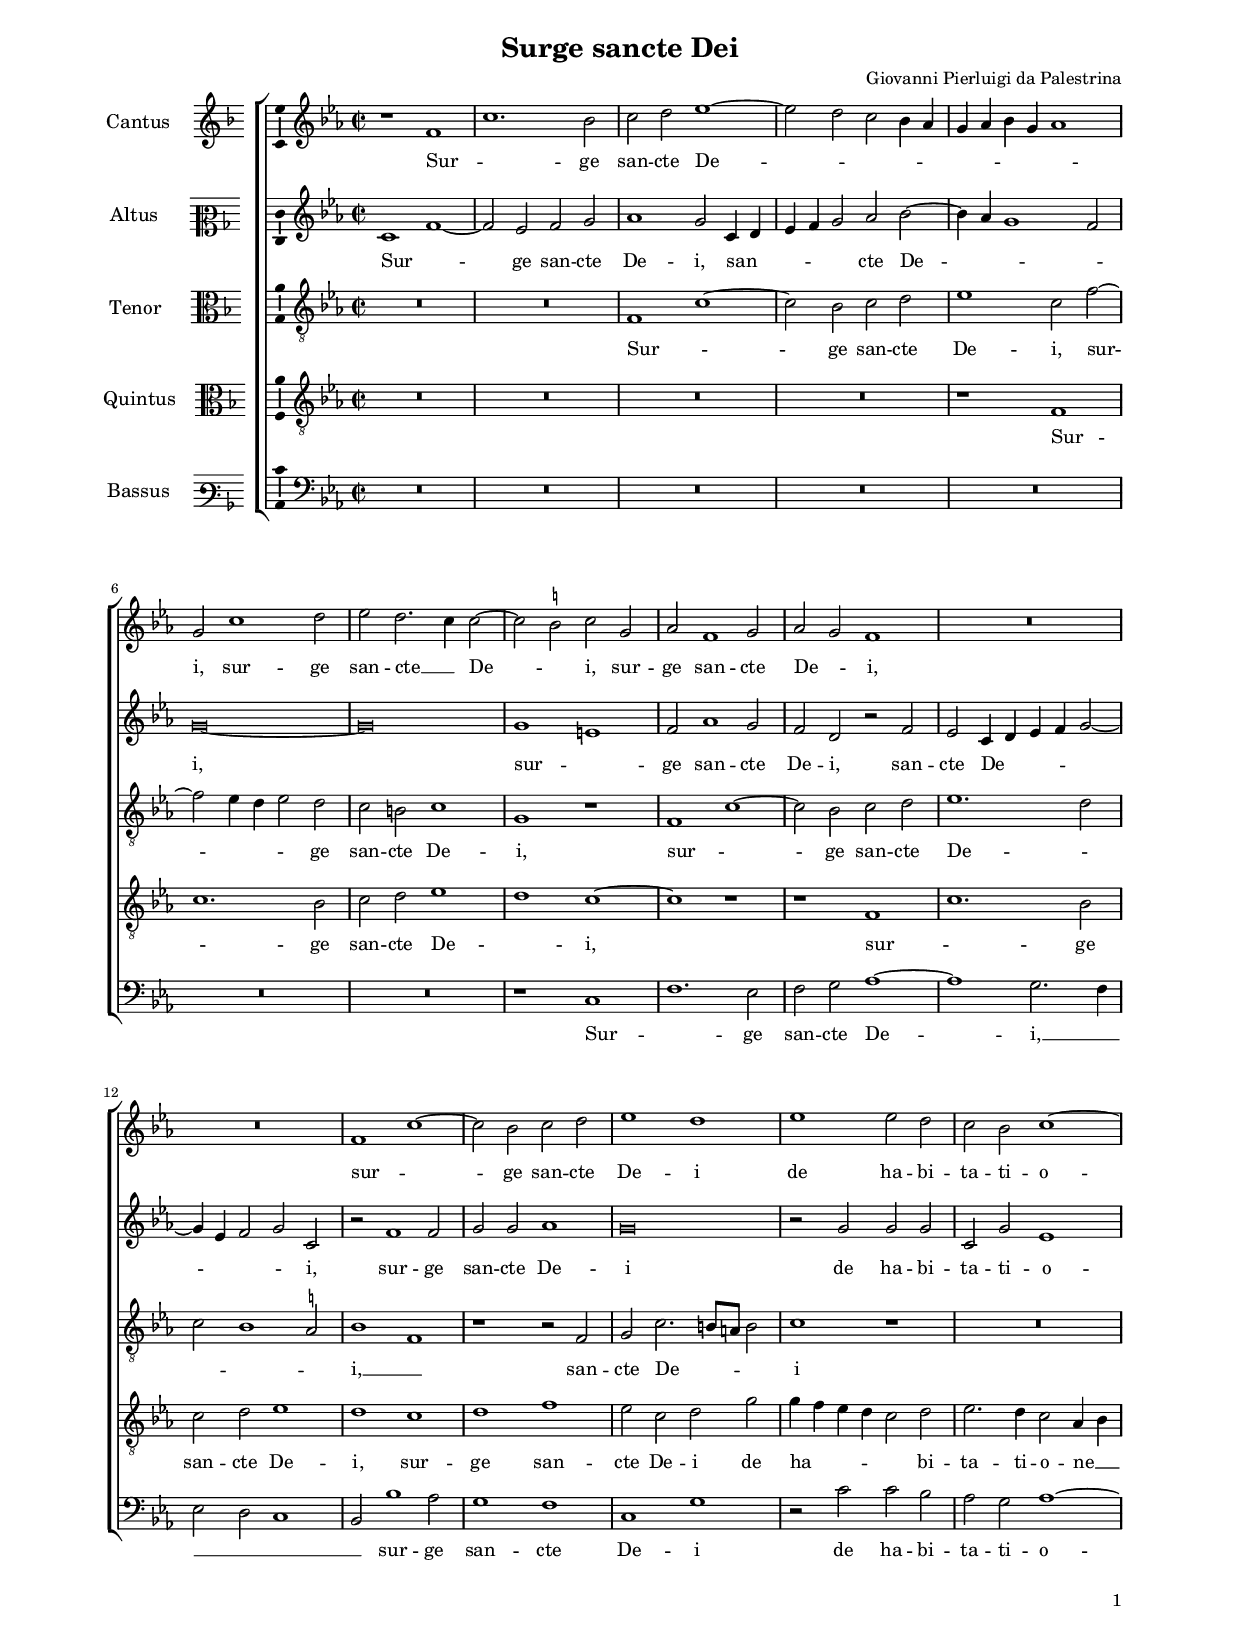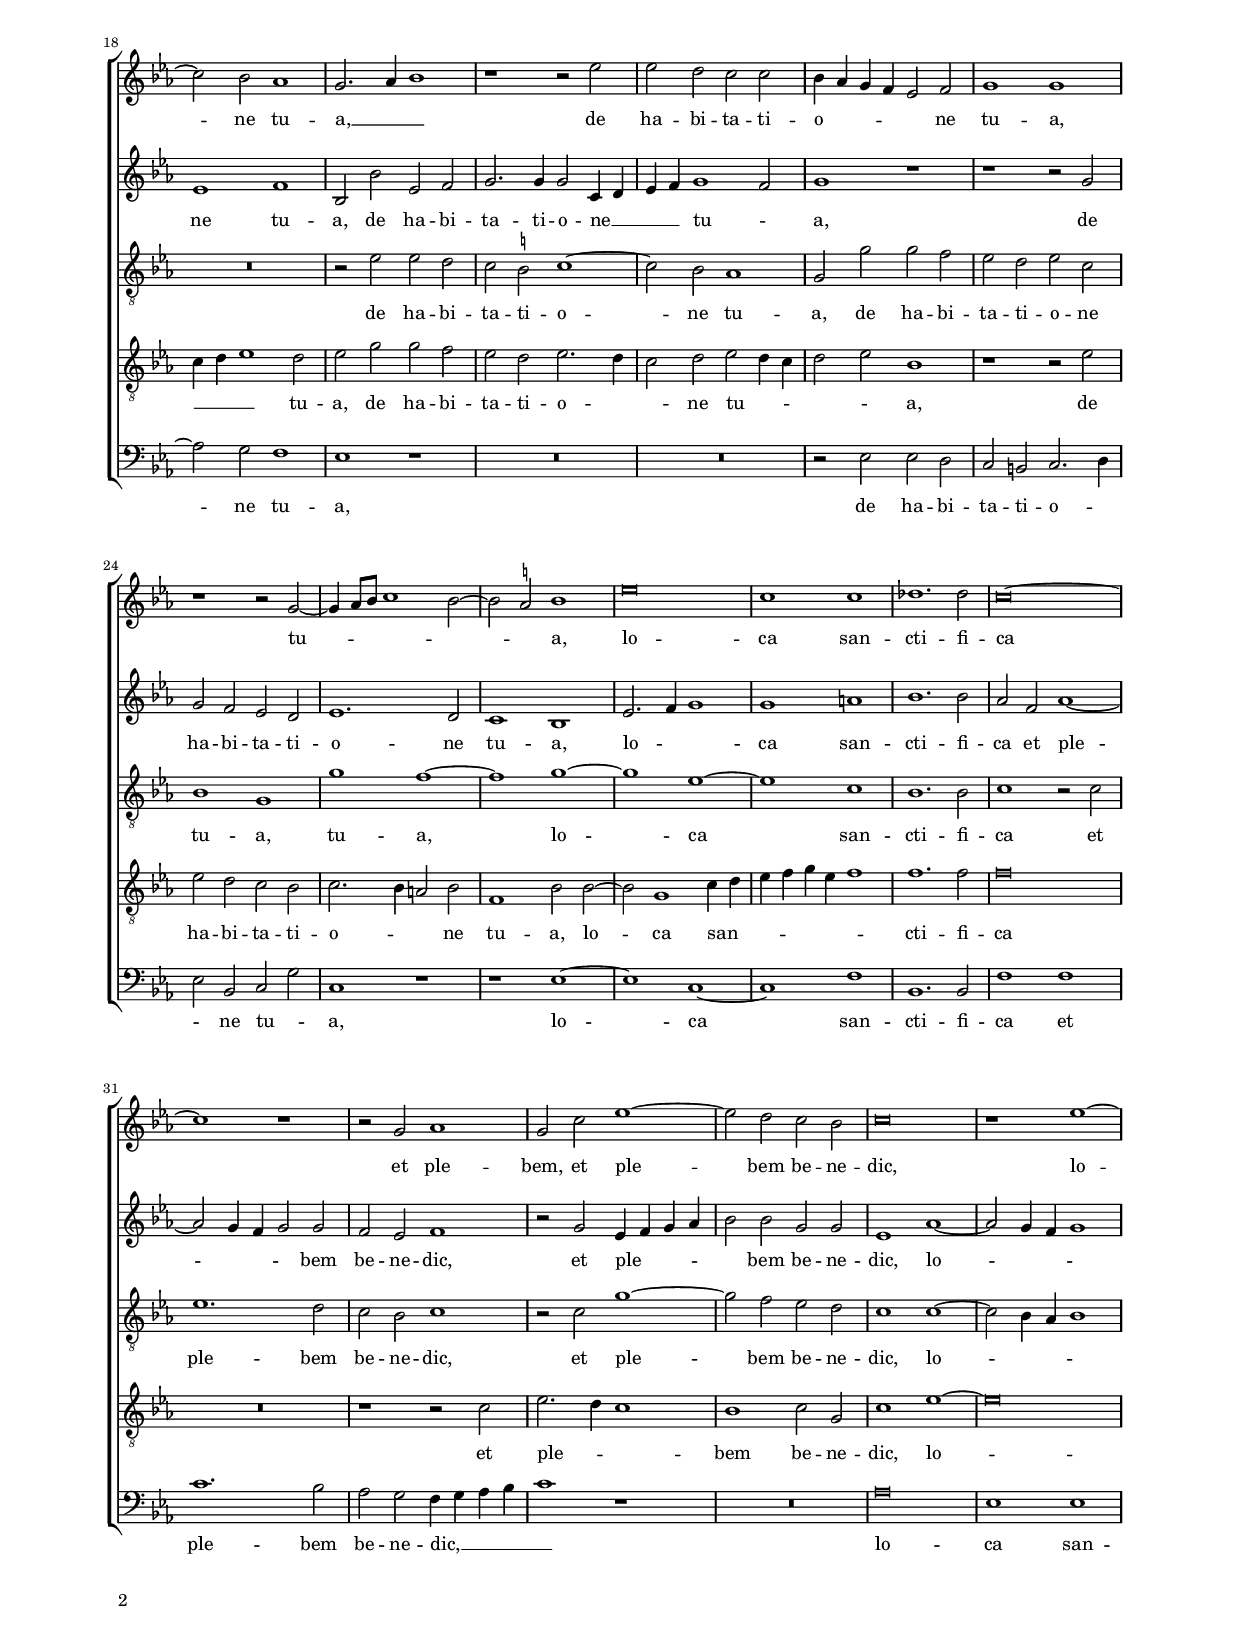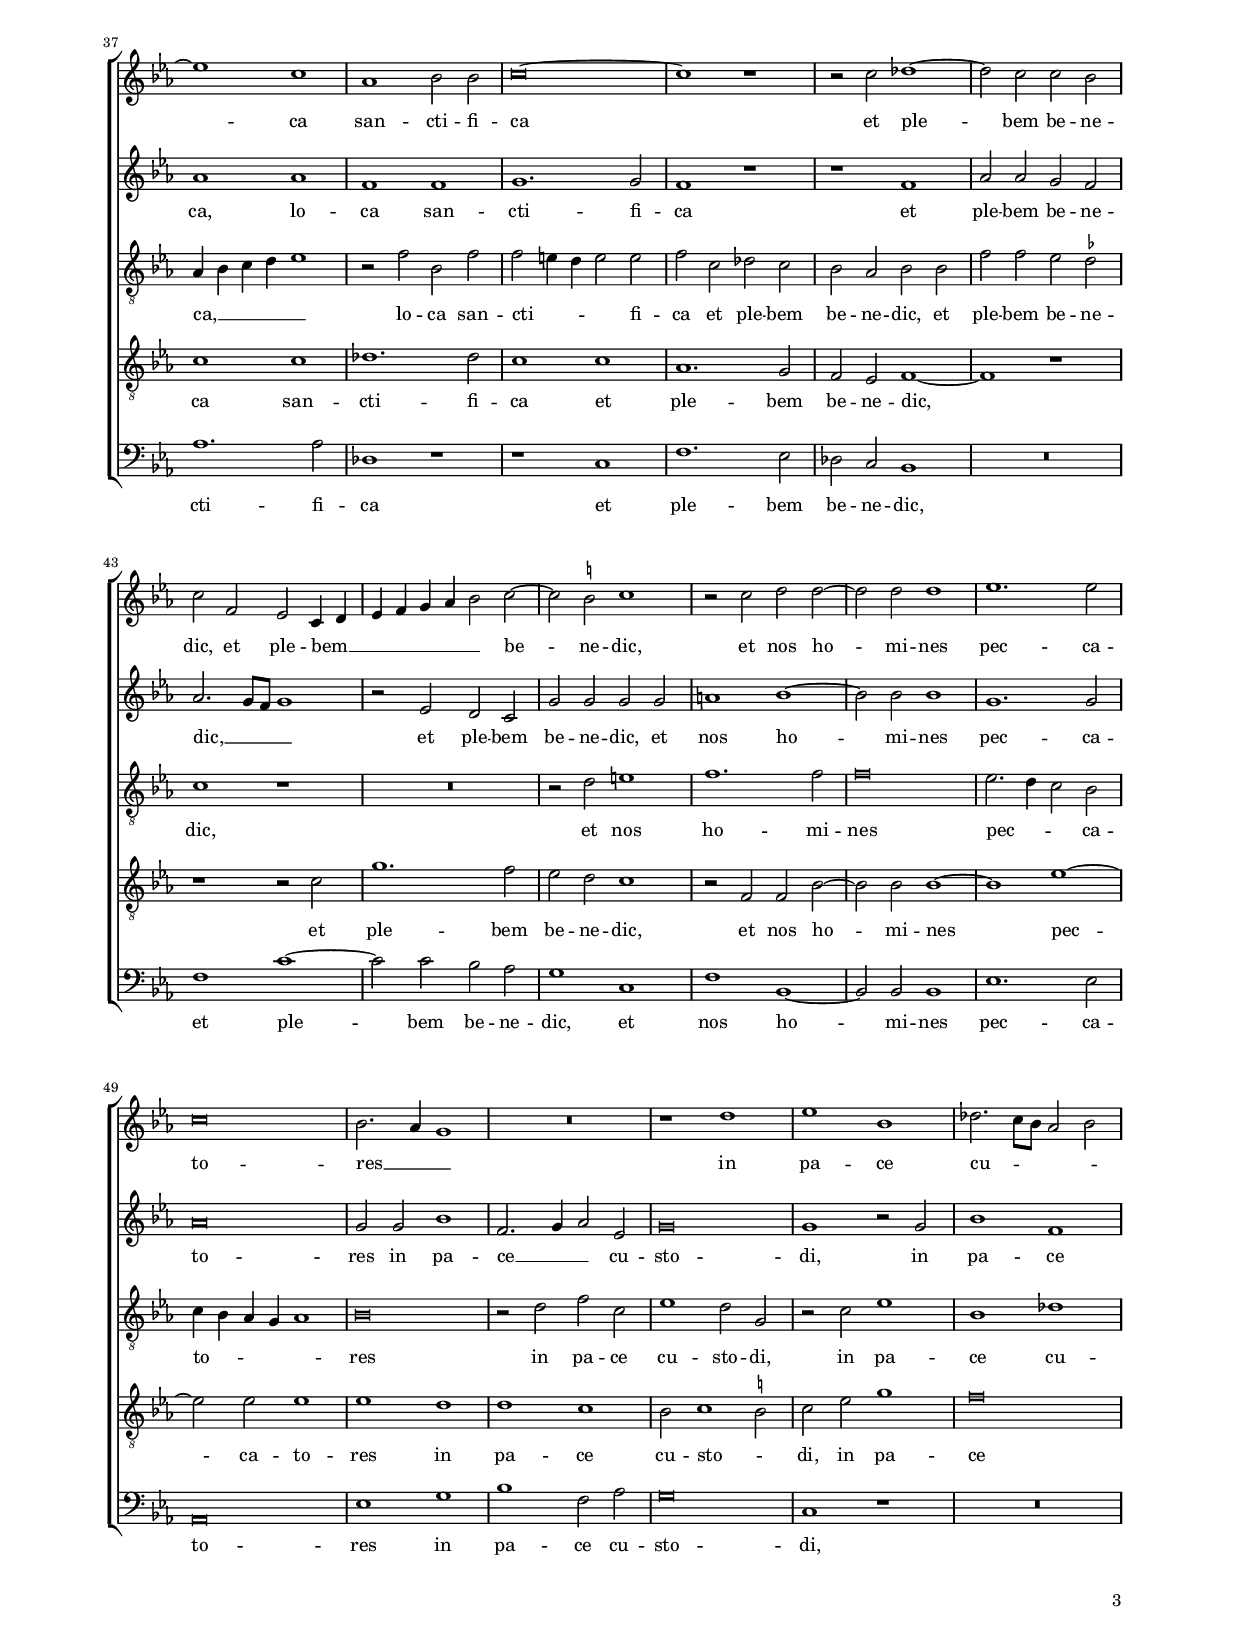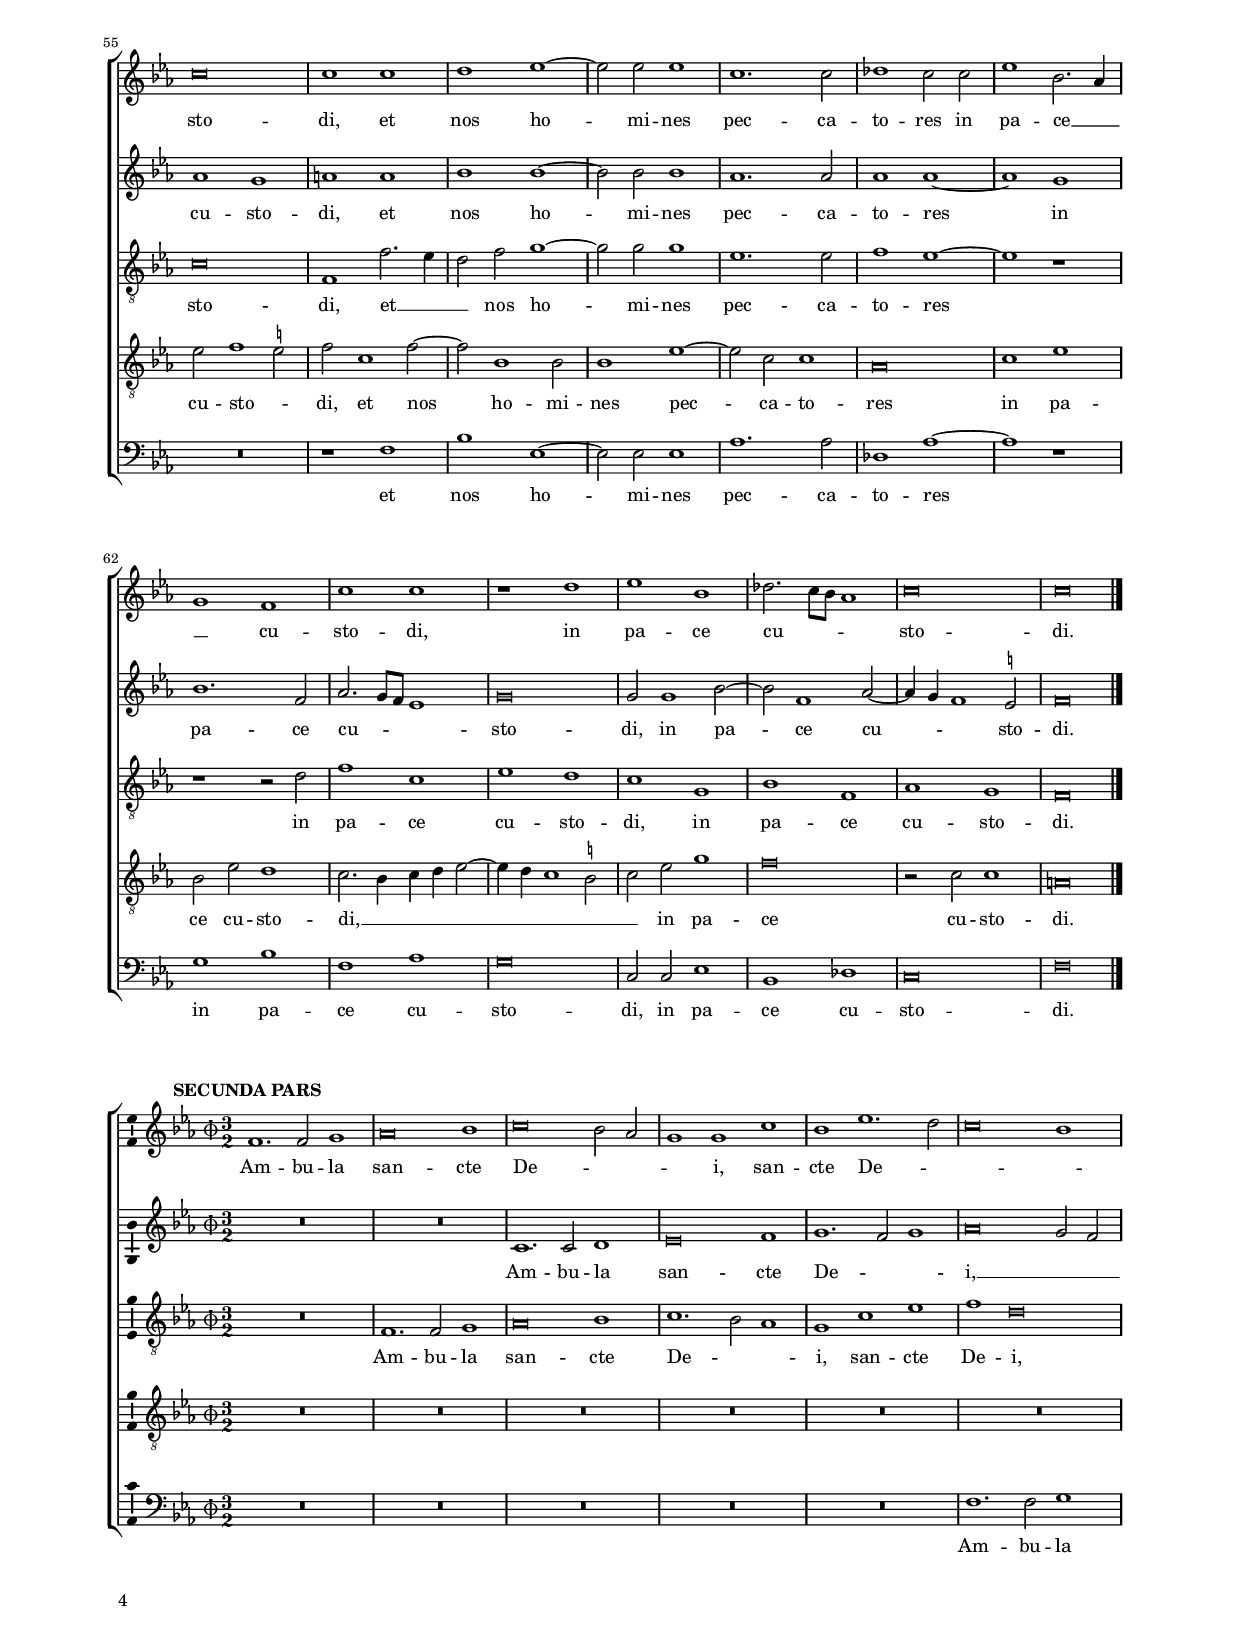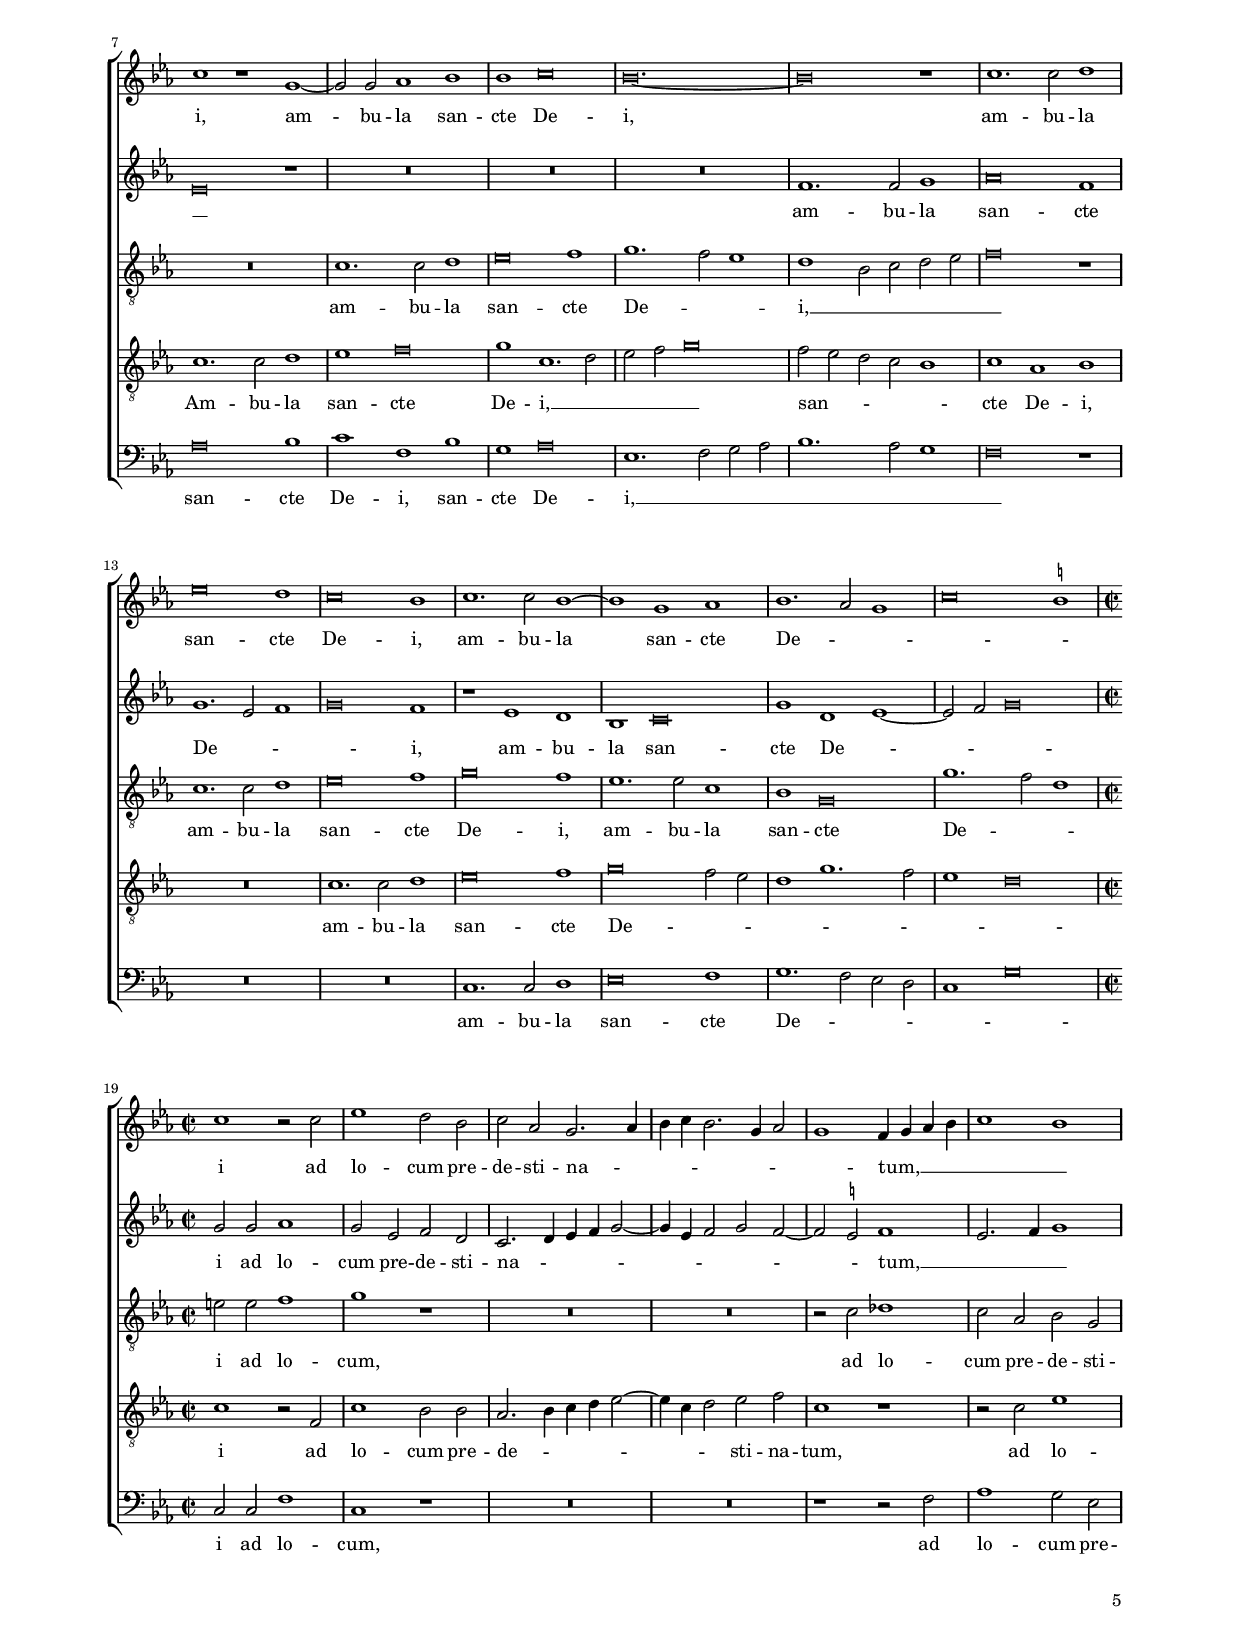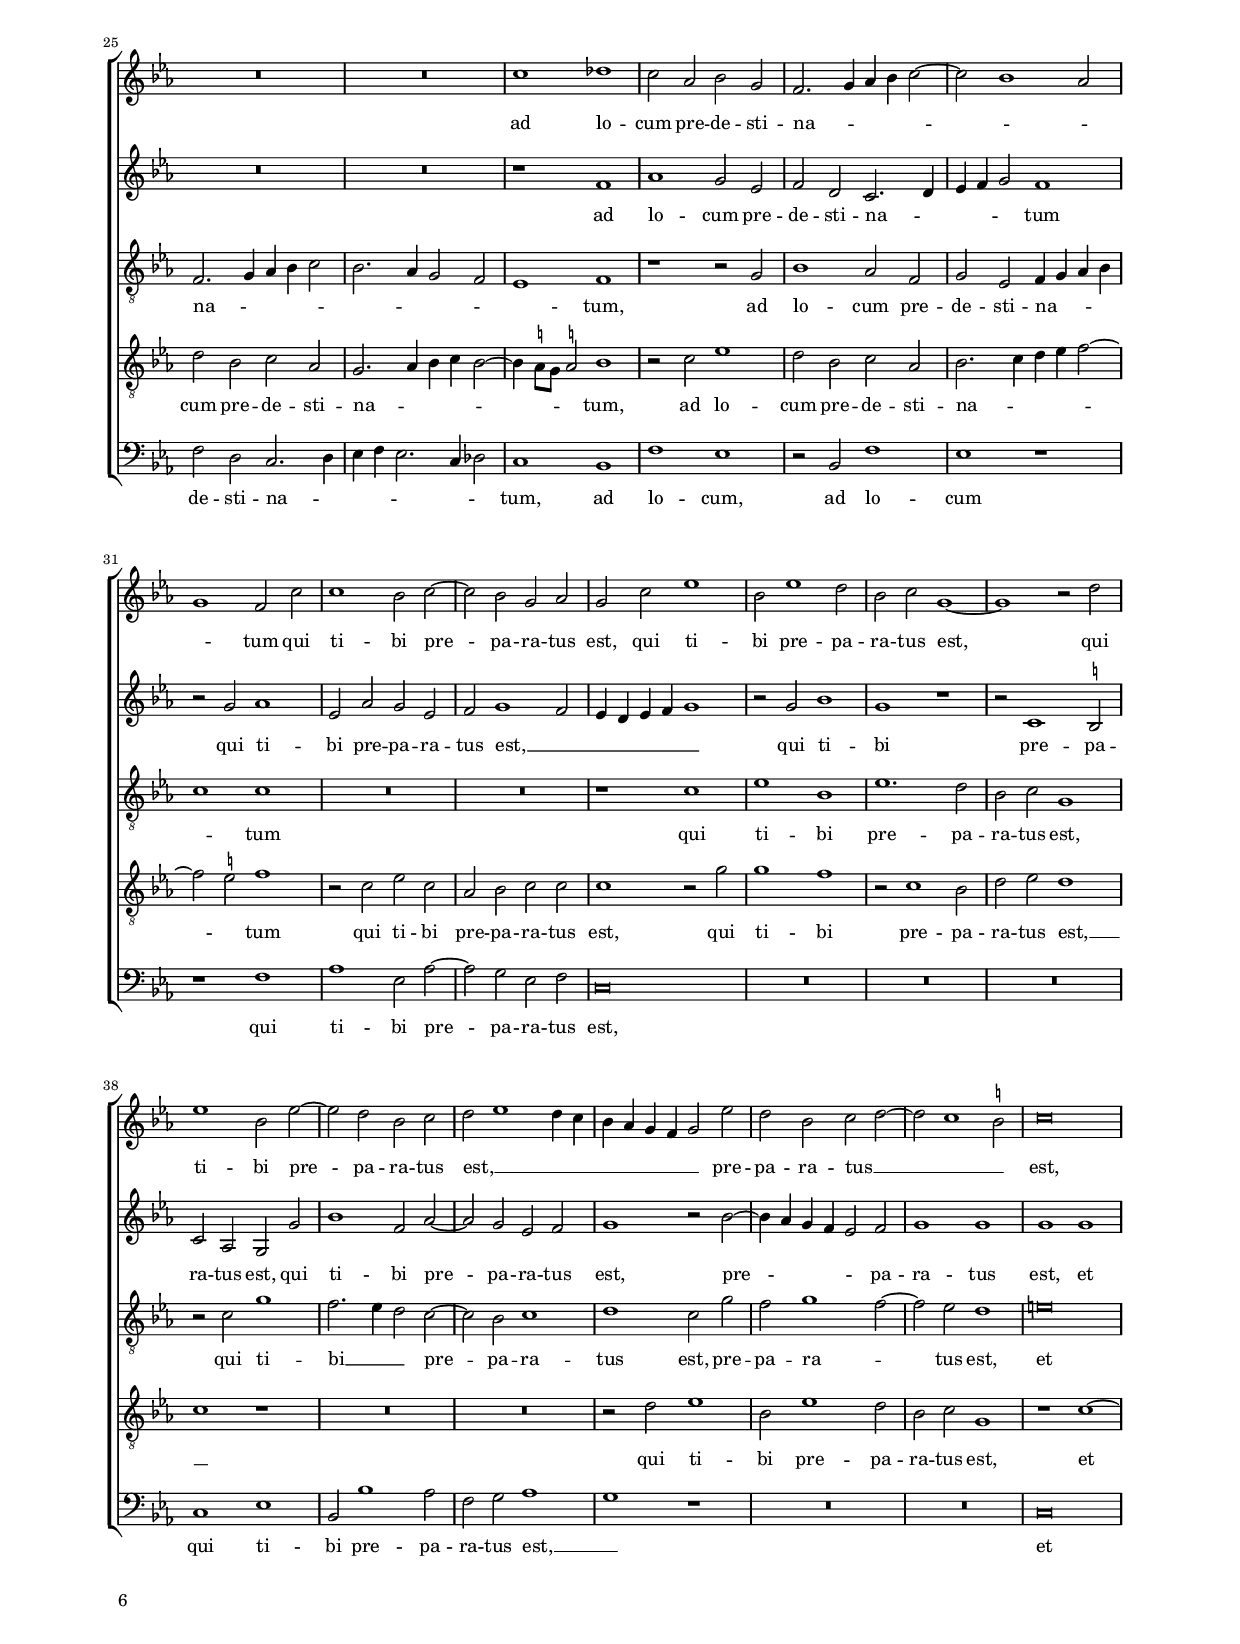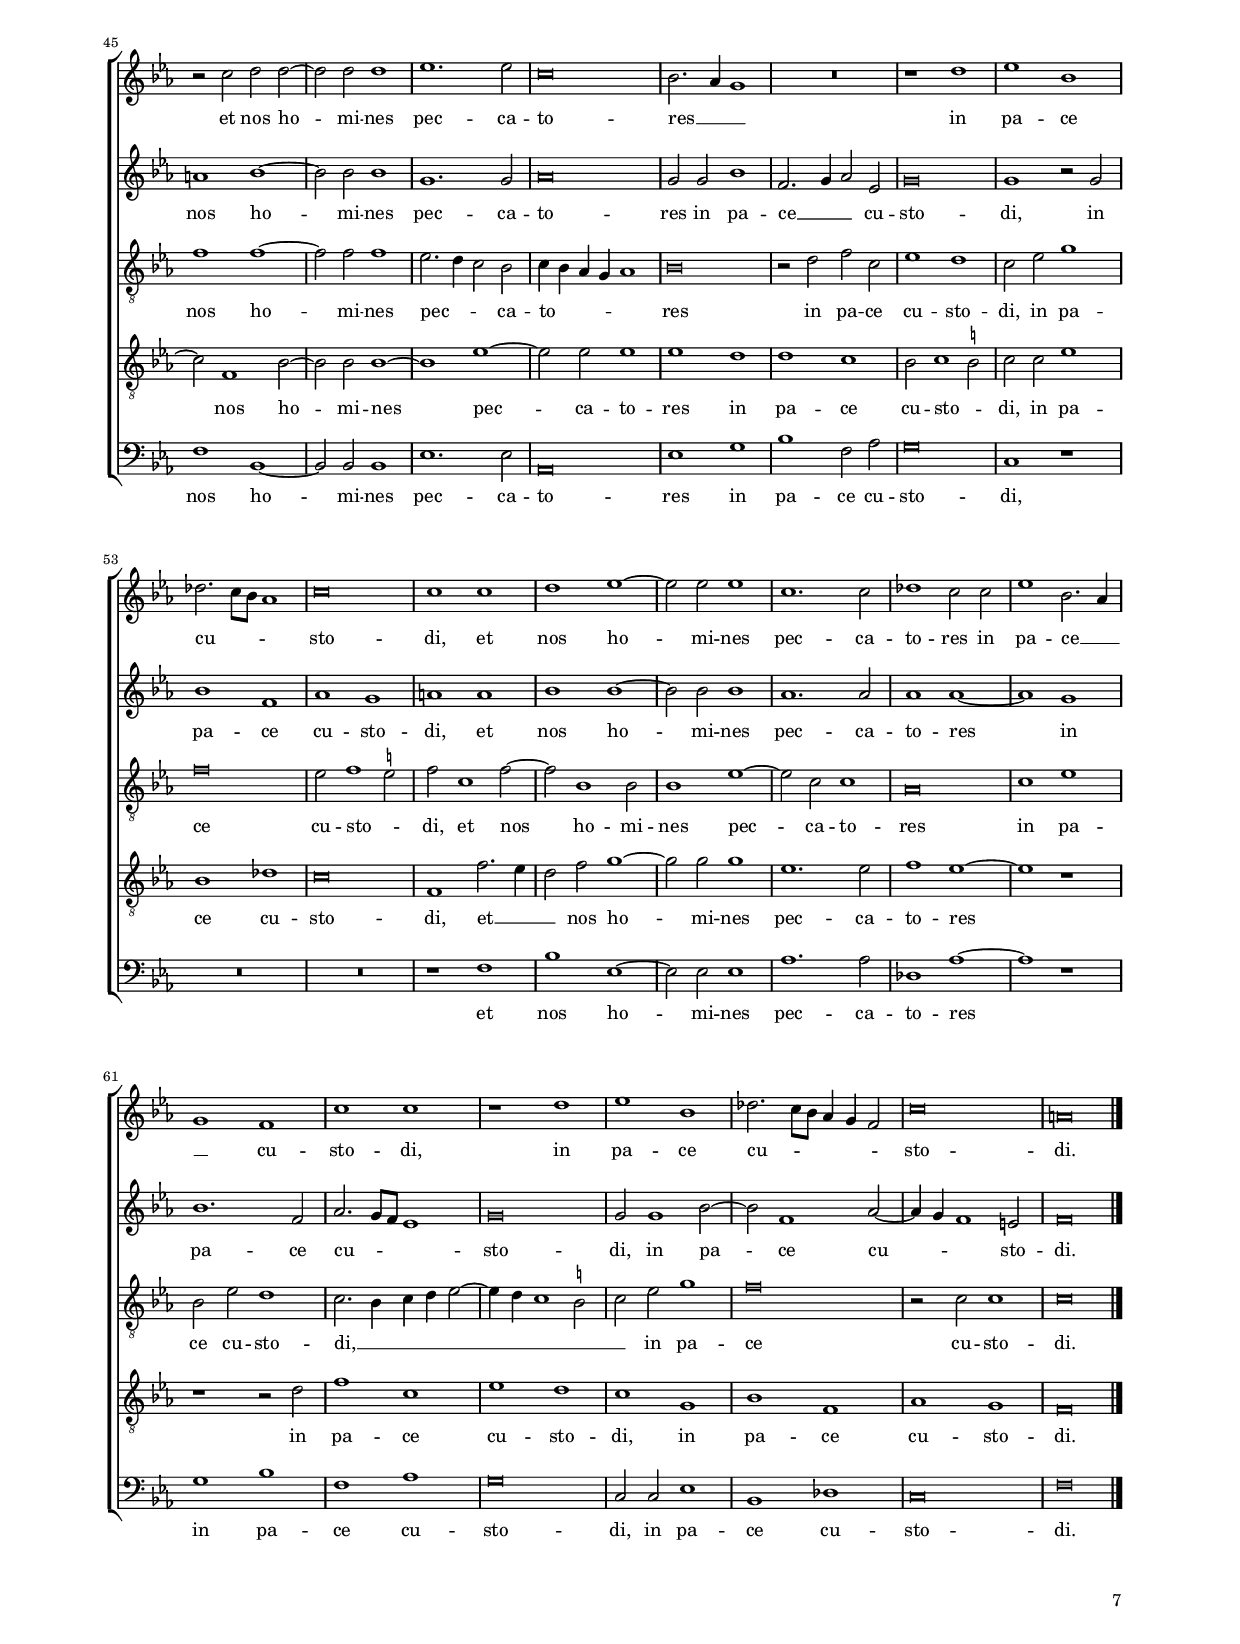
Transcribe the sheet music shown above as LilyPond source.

\header
{
  title="Surge sancte Dei"
  composer="Giovanni Pierluigi da Palestrina"
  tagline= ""
}

\version "2.24.1"
\language deutsch
#(set-global-staff-size 15)
% #(set-default-paper-size "letter")
#(ly:set-option 'point-and-click #f)

	
	ficta = { \once \set suggestAccidentals = ##t }
	
	forget = #(define-music-function (music) (ly:music?) #{
		\accidentalStyle forget
		$music
		\accidentalStyle default
		#})

	\paper
	{
	top-margin = 1.8 \cm
	bottom-margin = 1.2 \cm
	left-margin = 2 \cm
	right-margin = 2 \cm
	ragged-bottom = ##f
	ragged-last-bottom = ##t
	print-page-number = ##f
	score-system-spacing = #'((basic-distance . 17) (minimum-distance . 14) (padding . 6) (strechability . 150))
	system-system-spacing = #'((basic-distance . 17) (minimum-distance . 14) (padding . 6) (strechability . 150))
	oddFooterMarkup=\markup   \fill-line { "" \fromproperty #'page:page-number-string }
	evenFooterMarkup=\markup  \fill-line { \fromproperty #'page:page-number-string "" }
	last-bottom-spacing = #'((basic-distance . 12) (minimum-distance . 6) (padding . 4))
%	systems-per-page = 3
% 	page-count = 6
%	min-systems-per-page = 3
	}

global = {
	\key f \major
	\time 2/2 \set Score.measureLength = #(ly:make-moment 2/1)
	\skip 1*2*68 \bar "|."
	}
	

incipitcantus = \markup { \score {
	{
	\set Staff.instrumentName = \markup { \fontsize #1 "Cantus" }
	\key f \major
	\clef violin
	s4 \bar ""
	}
	\layout  {
	raggedright = ##t
	indent = 1.8 \cm
	line-width = 2.5 \cm
	\context { \Staff \remove Time_signature_engraver }
	\override Staff.Clef.Y-extent = #'(0 . 0)
	}} \hspace #1 }
      
      
incipitaltus = \markup { \score {
	{
	\set Staff.instrumentName = \markup { \fontsize #1 "Altus" }
	\key f \major
	\clef mezzosoprano
	s4 \bar ""
	}
	\layout  {
	raggedright = ##t
	indent = 1.8 \cm
	line-width = 2.5 \cm
	\context { \Staff \remove Time_signature_engraver }
	\override Staff.Clef.Y-extent = #'(0 . 0)
	}} \hspace #1 }


incipittenor = \markup { \score {
	{
	\set Staff.instrumentName = \markup { \fontsize #1 "Tenor" }
	\key f \major
	\clef alto
	s4 \bar ""
	}
	\layout  {
	raggedright = ##t
	indent = 1.8 \cm
	line-width = 2.5 \cm
	\context { \Staff \remove Time_signature_engraver }
	\override Staff.Clef.Y-extent = #'(0 . 0)
	}} \hspace #1 }
      
      
incipitquintus = \markup { \score {
	{
	\set Staff.instrumentName = \markup { \fontsize #1 "Quintus" }
	\key f \major
	\clef alto
	s4 \bar ""
	}
	\layout  {
	raggedright = ##t
	indent = 1.8 \cm
	line-width = 2.5 \cm
	\context { \Staff \remove Time_signature_engraver }
	\override Staff.Clef.Y-extent = #'(0 . 0)
	}} \hspace #1 }
      
      
incipitbassus = \markup { \score {
	{
	\set Staff.instrumentName = \markup { \fontsize #1 "Bassus" }
	\key f \major
	\clef varbaritone
	s4 \bar ""
	}
	\layout  {
	raggedright = ##t
	indent = 1.8 \cm
	line-width = 2.5 \cm
	\context { \Staff \remove Time_signature_engraver }
	\override Staff.Clef.Y-extent = #'(0 . 0)
	}} \hspace #1 }


cantus =  \relative c''
	{
	r1 g
	d'1. c2
	d2 e f1~
	f2 e d c4 b
%5
	a4 b c a b1 |
	a2 d1 e2
	f2 e2. d4 d2~
	d2 \ficta cis d a
	b2 g1 a2
%10
	b2 a g1 |
	R\breve
	R\breve
	g1 d'~
	d2 c d e
%15
	f1 e |
	f1 f2 e
	d2 c d1~
	d2 c b1
	a2. b4 c1
%20
	r1 r2 f |
	f2 e d d
	c4 b a g f2 g
	a1 a
	r1 r2 a~
%25
	a4 b8 c d1 c2~ |
	c2 \ficta h c1
	f\breve
	d1 d
	es1. es2
%30
	d\breve~ |
	d1 r
	r2 a b1
	a2 d f1~
	f2 e d c
%35
	d\breve | 
	r1 f~
	f1 d
	b1 c2 c
	d\breve~
%40
	d1 r |
	r2 d es1~
	es2 d d c
	d2 g, f d4 e
	f4 g a b c2 d~
%45
	d2 \ficta cis d1 |
	r2 d e e~
	e2 e e1
	f1. f2
	d\breve
%50
	c2. b4 a1 |
	R\breve
	r1 e'
	f1 c
	es2. d8 c b2 c
%55
	d\breve |
	d1 d
	e1 f~
	f2 f f1
	d1. d2
%60
	es1 d2 d |
	f1 c2. b4
	a1 g
	d'1 d
	r1 e
%65
	f1 c |
	es2. d8 c b1
	d\breve
	d\breve |
	}


altus =  \relative c'
	{
	d1 g~
	g2 f g a
	b1 a2 d,4 e
	f4 g a2 b c~
%5
	c4 b a1 g2 |
	a\breve~
	a\breve
	a1 fis
	g2 b1 a2
%10
	g2 e r g |
	f2 d4 e f g a2~
	a4 f g2 a d,
	r2 g1 g2
	a2 a b1
%15
	a\breve |
	r2 a a a
	d,2 a' f1
	f1 g
	c,2 c' f, g
%20
	a2. a4 a2 d,4 e |
	f4 g a1 g2
	a1 r
	r1 r2 a
	a2 g f e
%25
	f1. e2 |
	d1 c
	f2. g4 a1
	a1 h
	c1. c2
%30
	b2 g b1~ |
	b2 a4 g a2 a
	g2 f g1
	r2 a f4 g a b
	c2 c a a
%35
	f1 b~ |
	b2 a4 g a1
	b1 b
	g1 g
	a1. a2
%40
	g1 r |
	r1 g
	b2 b a g
	b2. a8 g a1
	r2 f e d
%45
	a'2 a a a |
	h1 c~
	c2 c c1
	a1. a2
	b\breve
%50
	a2 a c1 |
	g2. a4 b2 f
	a\breve
	a1 r2 a
	c1 g
%55
	b1 a |
	h1 h
	c1 c~
	c2 c c1
	b1. b2
%60
	b1 b~ |
	b1 a
	c1. g2
	b2. a8 g f1
	a\breve
%65
	a2 a1 c2~ |
	c2 g1 b2~
	b4 a g1 \ficta fis2
	g\breve |
	}


tenor =  \relative c'
	{
	R\breve
	R\breve
	g1 d'~
	d2 c d e
%5
	f1 d2 g~ |
	g2 f4 e f2 e
	d2 cis d1
	a1 r
	g1 d'~
%10
	d2 c d e |
	f1. e2
	d2 c1 \ficta h2
	c1 g
	r1 r2 g
%15
	a2 d2. cis8 h cis2 |
	d1 r
	R\breve
	R\breve
	r2 f f e
%20
	d2 \ficta cis d1~ |
	d2 c b1
	a2 a' a g
	f2 e f d
	c1 a
%25
	a'1 g~ |
	g1 a~
	a1 f~
	f1 d
	c1. c2
%30
	d1 r2 d |
	f1. e2
	d2 c d1
	r2 d a'1~
	a2 g f e
%35
	d1 d~ |
	d2 c4 b c1
	b4 c d e f1
	r2 g c, g'
	g2 fis4 e fis2 fis
%40
	g2 d es d |
	c2 b c c
	g'2 g f \ficta es
	d1 r
	R\breve
%45
	r2 e fis1 |
	g1. g2
	g\breve
	f2. e4 d2 c
	d4 c b a b1
%50
	c\breve |
	r2 e g d
	f1 e2 a,
	r2 d f1
	c1 es
%55
	d\breve |
	g,1 g'2. f4
	e2 g a1~
	a2 a a1
	f1. f2
%60
	g1 f~ |
	f1 r
	r1 r2 e
	g1 d
	f1 e
%65
	d1 a |
	c1 g
	b1 a
	g\breve |
	}


quintus  =  \relative c'
	{
	R\breve
	R\breve
	R\breve
	R\breve
%5
	r1 g |
	d'1. c2
	d2 e f1
	e1 d~
	d1 r
%10
	r1 g, |
	d'1. c2
	d2 e f1
	e1 d
	e1 g
%15
	f2 d e a |
	a4 g f e d2 e
	f2. e4 d2 b4 c
	d4 e f1 e2
	f2 a a g
%20
	f2 e f2. e4 |
	d2 e f e4 d
	e2 f c1
	r1 r2 f
	f2 e d c
%25
	d2. c4 h2 c |
	g1 c2 c~
	c2 a1 d4 e
	f4 g a f g1
	g1. g2
%30
	g\breve |
	R\breve
	r1 r2 d
	f2. e4 d1
	c1 d2 a
%35
	d1 f~ |
	f\breve
	d1 d
	es1. es2
	d1 d
%40
	b1. a2 |
	g2 f g1~
	g1 r
	r1 r2 d'
	a'1. g2
%45
	f2 e d1 |
	r2 g, g c~
	c2 c c1~
	c1 f~
	f2 f f1
%50
	f1 e |
	e1 d
	c2 d1 \ficta cis2
	d2 f a1
	g\breve
%55
	f2 g1 \ficta fis2 |
	g2 d1 g2~
	g2 c,1 c2
	c1 f~
	f2 d d1
%60
	b\breve |
	d1 f
	c2 f e1
	d2. c4 d e f2~
	f4 e d1 \ficta cis2
%65
	d2 f a1 |
	g\breve
	r2 d d1
	h\breve |
	}


bassus  =  \relative c
	{
	R\breve
	R\breve
	R\breve
	R\breve
%5
	R\breve |
	R\breve
	R\breve
	r1 d
	g1. f2
%10
	g2 a b1~ |
	b1 a2. g4
	f2 e d1
	c2 c'1 b2
	a1 g
%15
	d1 a' |
	r2 d d c
	b2 a b1~
	b2 a g1
	f1 r
%20
	R\breve |
	R\breve
	r2 f f e
	d2 cis d2. e4
	f2 c d a'
%25
	d,1 r |
	r1 f~
	f1 d~
	d1 g
	c,1. c2
%30
	g'1 g |
	d'1. c2
	b2 a g4 a b c
	d1 r
	R\breve
%35
	b\breve |
	f1 f
	b1. b2
	es,1 r
	r1 d
%40
	g1. f2 |
	es2 d c1
	R\breve
	g'1 d'~
	d2 d c b
%45
	a1 d, |
	g1 c,~
	c2 c c1
	f1. f2
	b,\breve
%50
	f'1 a |
	c1 g2 b
	a\breve
	d,1 r
	R\breve
%55
	R\breve |
	r1 g
	c1 f,~
	f2 f f1
	b1. b2
%60
	es,1 b'~ |
	b1 r
	a1 c
	g1 b
	a\breve
%65
	d,2 d f1 |
	c1 es
	d\breve
	g\breve |
	}


lyricscantus = \lyricmode {
	Sur -- _ ge san -- cte De -- _ _ _ _ _ _ _ _ _ i,
	sur -- ge san -- cte __ _ De -- _ i,
	sur -- ge san -- cte De -- _ i,
	sur -- _ ge san -- cte De -- i
	de ha -- bi -- ta -- ti -- o -- ne tu -- a, __ _ _
	de ha -- bi -- ta -- ti -- o -- _ _ _ _ ne tu -- a,
	tu -- _ _ _ _ _ a,
	lo -- ca san -- cti -- fi -- ca
	et ple -- bem,
	et ple -- bem be -- ne -- dic,
	lo -- ca san -- cti -- fi -- ca
	et ple -- bem be -- ne -- dic,
	et ple -- bem __ _ _ _ _ _ _ be -- ne -- dic,
	et nos ho -- mi -- nes pec -- ca -- to -- res __ _ _
	in pa -- ce cu -- _ _ _ _ sto -- di,
	et nos ho -- mi -- nes pec -- ca -- to -- res
	in pa -- ce __ _ _ cu -- sto -- di,
	in pa -- ce cu -- _ _ _ sto -- di.
	}


lyricsaltus = \lyricmode {
	Sur -- _ ge san -- cte De -- i,
	san -- _ _ _ _ cte De -- _ _ _ i,
	sur -- _ ge san -- cte De -- i,
	san -- cte De -- _ _ _ _ _ _ _ i,
	sur -- ge san -- cte De -- i
	de ha -- bi -- ta -- ti -- o -- ne tu -- a,
	de ha -- bi -- ta -- ti -- o -- ne __ _ _ _ tu -- _ a,
	de ha -- bi -- ta -- ti -- o -- ne tu -- a,
	lo -- _ _ ca san -- cti -- fi -- ca
	et ple -- _ _ _ bem be -- ne -- dic,
	et ple -- _ _ _ _ bem be -- ne -- dic,
	lo -- _ _ _ ca,
	lo -- ca san -- cti -- fi -- ca
	et ple -- bem be -- ne -- dic, __ _ _ _
	et ple -- bem be -- ne -- dic,
	et nos ho -- mi -- nes pec -- ca -- to -- res
	in pa -- ce __ _ _ cu -- sto -- di,
	in pa -- ce cu -- sto -- di,
	et nos ho -- mi -- nes pec -- ca -- to -- res
	in pa -- ce cu -- _ _ _ sto -- di,
	in pa -- ce cu -- _ _ sto -- di.
	}


lyricstenor = \lyricmode {
	Sur -- _ ge san -- cte De -- i,
	sur -- _ _ _ ge san -- cte De -- i,
	sur -- _ ge san -- cte De -- _ _ _ _ i, __ _
	san -- cte De -- _ _ _ i
	de ha -- bi -- ta -- ti -- o -- ne tu -- a,
	de ha -- bi -- ta -- ti -- o -- ne tu -- a,
	tu -- a,
	lo -- ca san -- cti -- fi -- ca
	et ple -- bem be -- ne -- dic,
	et ple -- bem be -- ne -- dic,
	lo -- _ _ _ ca, __ _ _ _ _
	lo -- ca san -- cti -- _ _ _ fi -- ca
	et ple -- bem be -- ne -- dic,
	et ple -- bem be -- ne -- dic,
	et nos ho -- mi -- nes pec -- _ _ ca -- to -- _ _ _ _ res
	in pa -- ce cu -- sto -- di,
	in pa -- ce cu -- sto -- di,
	et __ _ _ nos ho -- mi -- nes pec -- ca -- to -- res
	in pa -- ce cu -- sto -- di,
	in pa -- ce cu -- sto -- di.
	}


lyricsquintus = \lyricmode {
	Sur -- _ ge san -- cte De -- _ i,
	sur -- _ ge san -- cte De -- i,
	sur -- ge san -- cte De -- i
	de ha -- _ _ _ _ bi -- ta -- ti -- o -- ne __ _ _ _ _ tu -- a,
	de ha -- bi -- ta -- ti -- o -- _ _ ne tu -- _ _ _ _ a,
	de ha -- bi -- ta -- ti -- o -- _ _ ne tu -- a,
	lo -- ca san -- _ _ _ _ _ _ cti -- fi -- ca
	et ple -- _ _ bem be -- ne -- dic,
	lo -- ca san -- cti -- fi -- ca
	et ple -- bem be -- ne -- dic,
	et ple -- bem be -- ne -- dic,
	et nos ho -- mi -- nes pec -- ca -- to -- res
	in pa -- ce cu -- sto -- _ di,
	in pa -- ce cu -- sto -- _ di,
	et nos ho -- mi -- nes pec -- ca -- to -- res
	in pa -- ce cu -- sto -- di, __ _ _ _ _ _ _ _ _ 
	in pa -- ce cu -- sto -- di.
	}


lyricsbassus = \lyricmode {
	Sur -- _ ge san -- cte De -- i, __ _ _ _ _ _ 
	sur -- ge san -- cte De -- i
	de ha -- bi -- ta -- ti -- o -- ne tu -- a,
	de ha -- bi -- ta -- ti -- o -- _ _ ne tu -- _ a,
	lo -- ca san -- cti -- fi -- ca
	et ple -- bem be -- ne -- dic, __ _ _ _ _
	lo -- ca san -- cti -- fi -- ca
	et ple -- bem be -- ne -- dic,
	et ple -- bem be -- ne -- dic,
	et nos ho -- mi -- nes pec -- ca -- to -- res
	in pa -- ce cu -- sto -- di,
	et nos ho -- mi -- nes pec -- ca -- to -- res
	in pa -- ce cu -- sto -- di,
	in pa -- ce cu -- sto -- di.
	}


\score
{  
	\transpose f es {
	\new ChoirStaff \with { \override StaffGrouper.staff-staff-spacing.basic-distance = #12 }
	<<

	\new Staff << \global
	\new Voice="v1" {
		\set Staff.instrumentName=\incipitcantus
		\set Staff.midiInstrument = "reed organ"
		\clef violin
		\cantus }
	\new Lyrics \lyricsto "v1" {\lyricscantus }
	>>


	\new Staff << \global
	\new Voice="v2" {
		\set Staff.instrumentName=\incipitaltus
		\set Staff.midiInstrument = "reed organ"
		\clef violin % "G_8"
		\altus}
	\new Lyrics \lyricsto "v2" {\lyricsaltus }
	>>


	\new Staff << \global
	\new Voice="v3" {
		\set Staff.instrumentName=\incipittenor
		\set Staff.midiInstrument = "reed organ"
		\clef "G_8"
		\tenor }
	\new Lyrics \lyricsto "v3" {\lyricstenor }
	>>


	\new Staff << \global
	\new Voice="v5" {
		\set Staff.instrumentName=\incipitquintus
		\set Staff.midiInstrument = "reed organ"
		\clef "G_8"
		\quintus}
	\new Lyrics \lyricsto "v5" {\lyricsquintus }
	>>


	\new Staff << \global
	\new Voice="v4" {
		\set Staff.instrumentName=\incipitbassus
		\set Staff.midiInstrument = "reed organ"
		\clef bass
		\bassus }
	\new Lyrics \lyricsto "v4" {\lyricsbassus}
	>>

	>>
	} % transpose

	\layout
	{
	indent = 2.5 \cm
	\context { \Staff \override TimeSignature.break-visibility = #end-of-line-invisible }
	\context { \Lyrics \override VerticalAxisGroup.nonstaff-relatedstaff-spacing.padding = #1.4 }
%	\context { \Lyrics \override LyricText.font-size = #1 }
	\context { \Staff \consists Ambitus_engraver }
	\context { \Score \override BarNumber.padding = #2 }
	\context { \Voice \override NoteHead.style = #'baroque }
	}


\midi
	{
	\tempo 2 = 90
	}

}

%%%%%%%%%%%%%%%%%%%%  SECUNDA PARS %%%%%%%%%%%%%%%%%%%%


	#(define ((double-time-signature glyph a b) grob)
    (grob-interpret-markup grob
          (markup #:override '(baseline-skip . 2.5) #:number
                  (#:line ((markup (#:musicglyph glyph))
                           (#:fontsize -1 #:column (a b)))))))

global = {
	\key f \major
	\once \override Score.TimeSignature.stencil = #(double-time-signature "timesig.mensural34" "3" "2") \time 3/1
	\set Score.tempoHideNote = ##t
	\tempo 1 = 135
	\skip 1*3*18
	\time 2/2 \set Score.measureLength = #(ly:make-moment 2/1)
	\tempo 2 = 90
	\skip 1*2*49 \bar "|."
	}


cantus =  \relative c''
	{
	g1. g2 a1
	b\breve c1
	d\breve c2 b
	a1 a d
%5
	c1 f1. e2 |
	d\breve c1
	d1 r a~
	a2 a b1 c
	c1 d\breve
%10
	c\breve.~ |
	c\breve r1
	d1. d2 e1
	f\breve e1
	d\breve c1
%15
	d1. d2 c1~ |
	c1 a b
	c1. b2 a1
	d\breve \ficta cis1
% End of triple time
	d1 r2 d
%20
	f1 e2 c |
	d2 b a2. b4
	c4 d c2. a4 b2
	a1 g4 a b c
	d1 c
%25
	R\breve |
	R\breve
	d1 es
	d2 b c a
	g2. a4 b c d2~
%30
	d2 c1 b2 |
	a1 g2 d'
	d1 c2 d~
	d2 c a b
	a2 d f1
%35
	c2 f1 e2 |
	c2 d a1~
	a1 r2 e'
	f1 c2 f~
	f2 e c d
%40
	e2 f1 e4 d |
	c4 b a g a2 f'
	e2 c d e~
	e2 d1 \ficta cis2
	d\breve
%45
	r2 d e e~ |
	e2 e e1
	f1. f2
	d\breve
	c2. b4 a1
%50
	R\breve |
	r1 e'
	f1 c
	es2. d8 c b1
	d\breve
%55
	d1 d |
	e1 f~
	f2 f f1
	d1. d2
	es1 d2 d
%60
	f1 c2. b4 |
	a1 g
	d'1 d
	r1 e
	f1 c
%65
	es2. d8 c b4 a g2 |
	d'\breve
	h\breve |
	}


altus =  \relative c'
	{
	R\breve.
	R\breve.
	d1. d2 e1
	f\breve g1
%5
	a1. g2 a1 |
	b\breve a2 g
	f\breve r1
	R\breve.
	R\breve.
%10
	R\breve. |
	g1. g2 a1
	b\breve g1
	a1. f2 g1
	a\breve g1
%15
	r1 f e |
	c1 d\breve
	a'1 e f~
	f2 g a\breve
% End of triple time
	a2 a b1
%20
	a2 f g e |
	d2. e4 f g a2~
	a4 f g2 a g~
	g2 \ficta fis g1
	f2. g4 a1
%25
	R\breve |
	R\breve
	r1 g
	b1 a2 f
	g2 e d2. e4
%30
	f4 g a2 g1 |
	r2 a b1
	f2 b a f
	g2 a1 g2
	f4 e f g a1
%35
	r2 a c1 |
	a1 r
	r2 d,1 \ficta cis2
	d2 b a a'
	c1 g2 b~
%40
	b2 a f g |
	a1 r2 c~
	c4 b a g f2 g
	a1 a
	a1 a
%45
	h1 c~ |
	c2 c c1
	a1. a2
	b\breve
	a2 a c1
%50
	g2. a4 b2 f |
	a\breve
	a1 r2 a
	c1 g
	b1 a
%55
	h1 h |
	c1 c~
	c2 c c1
	b1. b2
	b1 b~
%60
	b1 a |
	c1. g2
	b2. a8 g f1
	a\breve 
	a2 a1 c2~
	c2 g1 b2~
%65
	b4 a g1 fis2 |
	g\breve |
	}


tenor =  \relative c'
	{
	R\breve.
	g1. g2 a1
	b\breve c1
	d1. c2 b1
%5
	a1 d f |
	g1 e\breve
	R\breve.
	d1. d2 e1
	f\breve g1
%10
	a1. g2 f1 |
	e1 c2 d e f
	g\breve r1
	d1. d2 e1
	f\breve g1
%15
	a\breve g1 |
	f1. f2 d1
	c1 a\breve
	a'1. g2 e1
% End of triple time
	fis2 fis g1
%20
	a1 r |
	R\breve
	R\breve
	r2 d, es1
	d2 b c a
%25
	g2. a4 b c d2 |
	c2. b4 a2 g
	f1 g
	r1 r2 a
	c1 b2 g
%30
	a2 f g4 a b c |
	d1 d
	R\breve
	R\breve
	r1 d
%35
	f1 c |
	f1. e2
	c2 d a1
	r2 d a'1
	g2. f4 e2 d~
%40
	d2 c d1 |
	e1 d2 a'
	g2 a1 g2~
	g2 f e1
	fis\breve
%45
	g1 g~ |
	g2 g g1
	f2. e4 d2 c
	d4 c b a b1
	c\breve
%50
	r2 e g d |
	f1 e
	d2 f a1
	g\breve
	f2 g1 \ficta fis2
%55
	g2 d1 g2~ |
	g2 c,1 c2
	c1 f~
	f2 d d1
	b\breve
%60
	d1 f |
	c2 f e1
	d2. c4 d e f2~
	f4 e d1 \ficta cis2
	d2 f a1
%65
	g\breve |
	r2 d d1
	d\breve |
	}


quintus  =  \relative c'
	{
	R\breve.
	R\breve.
	R\breve.
	R\breve.
%5
	R\breve. |
	R\breve.
	d1. d2 e1
	f1 g\breve
	a1 d,1. e2
%10
	f2 g a\breve |
	g2 f e d c1
	d1 b c
	R\breve.
	d1. d2 e1
%15
	f\breve g1 |
	a\breve g2 f
	e1 a1. g2
	f1 e\breve
% End of triple time
	d1 r2 g,
%20
	d'1 c2 c |
	b2. c4 d e f2~
	f4 d e2 f g
	d1 r
	r2 d f1
%25
	e2 c d b |
	a2. b4 c d c2~
	c4 \stemDown \ficta h8 a \stemNeutral \ficta h!2 c1
	r2 d f1
	e2 c d b
%30
	c2. d4 e f g2~ |
	g2 \ficta fis g1
	r2 d f d
	b2 c d d
	d1 r2 a'
%35
	a1 g |
	r2 d1 c2
	e2 f e1
	d1 r
	R\breve
%40
	R\breve |
	r2 e f1
	c2 f1 e2
	c2 d a1
	r1 d~
%45
	d2 g,1 c2~ |
	c2 c c1~
	c1 f~
	f2 f f1
	f1 e
%50
	e1 d |
	c2 d1 \ficta cis2
	d2 d f1
	c1 es
	d\breve
%55
	g,1 g'2. f4 |
	e2 g a1~
	a2 a a1
	f1. f2
	g1 f~
%60
	f1 r |
	r1 r2 e
	g1 d
	f1 e
	d1 a
%65
	c1 g |
	b1 a
	g\breve |
	}


bassus  =  \relative c
	{
	R\breve.
	R\breve.
	R\breve.
	R\breve.
%5
	R\breve. |
	g'1. g2 a1
	b\breve c1
	d1 g, c
	a1 b\breve
%10
	f1. g2 a b |
	c1. b2 a1
	g\breve r1
	R\breve.
	R\breve.
%15
	d1. d2 e1 |
	f\breve g1
	a1. g2 f e
	d1 a'\breve
% End of triple time
	d,2 d g1
%20
	d1 r |
	R\breve
	R\breve
	r1 r2 g
	b1 a2 f
%25
	g2 e d2. e4 |
	f4 g f2. d4 es2
	d1 c
	g'1 f
	r2 c g'1
%30
	f1 r |
	r1 g
	b1 f2 b~
	b2 a f g
	d\breve
%35
	R\breve |
	R\breve
	R\breve
	d1 f
	c2 c'1 b2
%40
	g2 a b1 |
	a1 r
	R\breve
	R\breve
	d,\breve
%45
	g1 c,~ |
	c2 c c1
	f1. f2
	b,\breve
	f'1 a
%50
	c1 g2 b |
	a\breve
	d,1 r
	R\breve
	R\breve
%55
	r1 g |
	c1 f,~
	f2 f f1
	b1. b2
	es,1 b'~
%60
	b1 r |
	a1 c
	g1 b
	a\breve
	d,2 d f1
%65
	c1 es |
	d\breve
	g\breve |
	}


lyricscantus = \lyricmode {
	Am -- bu -- la san -- cte De -- _ _ _ i,
	san -- cte De -- _ _ _ i,
	am -- bu -- la san -- cte De -- i,
	am -- bu -- la san -- cte De -- i,
	am -- bu -- la san -- cte De -- _ _ _ _ i
	ad lo -- cum pre -- de -- sti -- na -- _ _ _ _ _ _ _ tum, __ _ _ _ _ _
	ad lo -- cum pre -- de -- sti -- na -- _ _ _ _ _ _ _ tum
	qui ti -- bi pre -- pa -- ra -- tus est,
	qui ti -- bi pre -- pa -- ra -- tus est,
	qui ti -- bi pre -- pa -- ra -- tus est, __ _ _ _ _ _ _ _ _
	pre -- pa -- ra -- tus __ _ _ _ est,
	et nos ho -- mi -- nes pec -- ca -- to -- res __ _ _
	in pa -- ce cu -- _ _ _ sto -- di,
	et nos ho -- mi -- nes pec -- ca -- to -- res
	in pa -- ce __ _ _ cu -- sto -- di,
	in pa -- ce cu -- _ _ _ _ _ sto -- di.
	}


lyricsaltus = \lyricmode {
	Am -- bu -- la san -- cte De -- _ _ i, __ _ _ _
	am -- bu -- la san -- cte De -- _ _ _ i,
	am -- bu -- la san -- cte De -- _ _ _ i
	ad lo -- cum pre -- de -- sti -- na -- _ _ _ _ _ _ _ _ _ tum, __ _ _ _
	ad lo -- cum pre -- de -- sti -- na -- _ _ _ _ tum
	qui ti -- bi pre -- pa -- ra -- tus est, __ _ _ _ _ _ _
	qui ti -- bi pre -- pa -- ra -- tus est,
	qui ti -- bi pre -- pa -- ra -- tus est,
	pre -- _ _ _ _ pa -- ra -- tus est,
	et nos ho -- mi -- nes pec -- ca -- to -- res
	in pa -- ce __ _ _ cu -- sto -- di,
	in pa -- ce cu -- sto -- di,
	et nos ho -- mi -- nes pec -- ca -- to -- res
	in pa -- ce cu -- _ _ _ sto -- di,
	in pa -- ce cu -- _ _ sto -- di.
	}


lyricstenor = \lyricmode {
	Am -- bu -- la san -- cte De -- _ _ i,
	san -- cte De -- i,
	am -- bu -- la san -- cte De -- _ _ i, __ _ _ _ _ _
	am -- bu -- la san -- cte De -- i,
	am -- bu -- la san -- cte De -- _ _ i
	ad lo -- cum,
	ad lo -- cum pre -- de -- sti -- na -- _ _ _ _ _ _ _ _ _ tum,
	ad lo -- cum pre -- de -- sti -- na -- _ _ _ _ tum
	qui ti -- bi pre -- pa -- ra -- tus est,
	qui ti -- bi __ _ _ pre -- pa -- ra -- tus est,
	pre -- pa -- ra -- _ tus est,
	et nos ho -- mi -- nes pec -- _ _ ca -- to -- _ _ _ _ res
	in pa -- ce cu -- sto -- di,
	in pa -- ce cu -- sto -- _ di,
	et nos ho -- mi -- nes pec -- ca -- to -- res
	in pa -- ce cu -- sto -- di, __ _ _ _ _ _ _ _ _ 
	in pa -- ce cu -- sto -- di.
	}


lyricsquintus = \lyricmode {
	Am -- bu -- la san -- cte De -- i, __ _ _ _ _
	san -- _ _ _ _ cte De -- i,
	am -- bu -- la san -- cte De -- _ _ _ _ _ _ _ i
	ad lo -- cum pre -- de -- _ _ _ _ _ _ sti -- na -- tum,
	ad lo -- cum pre -- de -- sti -- na -- _ _ _ _ _ _ _ tum,
	ad lo -- cum pre -- de -- sti -- na -- _ _ _ _ _ tum
	qui ti -- bi pre -- pa -- ra -- tus est,
	qui ti -- bi pre -- pa -- ra -- tus est, __ _
	qui ti -- bi pre -- pa -- ra -- tus est,
	et nos ho -- mi -- nes pec -- ca -- to -- res
	in pa -- ce cu -- sto -- _ di,
	in pa -- ce cu -- sto -- di,
	et __ _ _ nos ho -- mi -- nes pec -- ca -- to -- res
	in pa -- ce cu -- sto -- di,
	in pa -- ce cu -- sto -- di.
	}


lyricsbassus = \lyricmode {
	Am -- bu -- la san -- cte De -- i,
	san -- cte De -- i, __ _ _ _ _ _ _ _ 
	am -- bu -- la san -- cte De -- _ _ _ _ _ i
	ad lo -- cum,
	ad lo -- cum pre -- de -- sti -- na -- _ _ _ _ _ _ tum,
	ad lo -- cum,
	ad lo -- cum
	qui ti -- bi pre -- pa -- ra -- tus est,
	qui ti -- bi pre -- pa -- ra -- tus est, __ _
	et nos ho -- mi -- nes pec -- ca -- to -- res
	in pa -- ce cu -- sto -- di,
	et nos ho -- mi -- nes pec -- ca -- to -- res
	in pa -- ce cu -- sto -- di,
	in pa -- ce cu -- sto -- di.
	}


\score
	{  
	\transpose f es {
	\new ChoirStaff \with { \override StaffGrouper.staff-staff-spacing.basic-distance = #12 }
	<<

	\new Staff <<\global
	\new Voice="v1" {
	  %\set Staff.instrumentName=Cantus
		\set Staff.midiInstrument = "reed organ"
		\clef violin
		\cantus }
	\new Lyrics \lyricsto "v1" {\lyricscantus }
	>>


	\new Staff << \global
	\new Voice="v2" {
	  %\set Staff.instrumentName=Altus
		\set Staff.midiInstrument = "reed organ"
		\clef violin % "G_8"
		\altus}
	\new Lyrics \lyricsto "v2" {\lyricsaltus }
	>>


	\new Staff <<\global
	\new Voice="v3" {
	  %\set Staff.instrumentName=Tenor
		\set Staff.midiInstrument = "reed organ"
		\clef "G_8"
		\tenor }
	\new Lyrics \lyricsto "v3" {\lyricstenor }
	>>


	\new Staff << \global
	\new Voice="v5" {
	  %\set Staff.instrumentName=Quintus
		\set Staff.midiInstrument = "reed organ"
		\clef "G_8"
		\quintus}
	\new Lyrics \lyricsto "v5" {\lyricsquintus }
	>>


	\new Staff <<\global
	\new Voice="v4" {
	  %\set Staff.instrumentName=Bassus
		\set Staff.midiInstrument = "reed organ"
		\clef bass
		\bassus }
	\new Lyrics \lyricsto "v4" {\lyricsbassus}
	>>
	
	>>
	} % transpose

	\layout
	{
	indent = 0 \cm
%	\context { \Staff \override TimeSignature.break-visibility = #end-of-line-invisible }
	\context { \Lyrics \override VerticalAxisGroup.nonstaff-relatedstaff-spacing.padding = #1.4 }
%	\context { \Lyrics \override LyricText.font-size = #1 }
	\context { \Staff \consists Ambitus_engraver }
	\context { \Score \override BarNumber.padding = #2 }
	\context { \Voice \override NoteHead.style = #'baroque }
	}

	\header { piece = \markup { \raise #2 \hspace # 7 \bold "SECUNDA PARS"} }

\midi
	{
	}
	
}

% EOF
